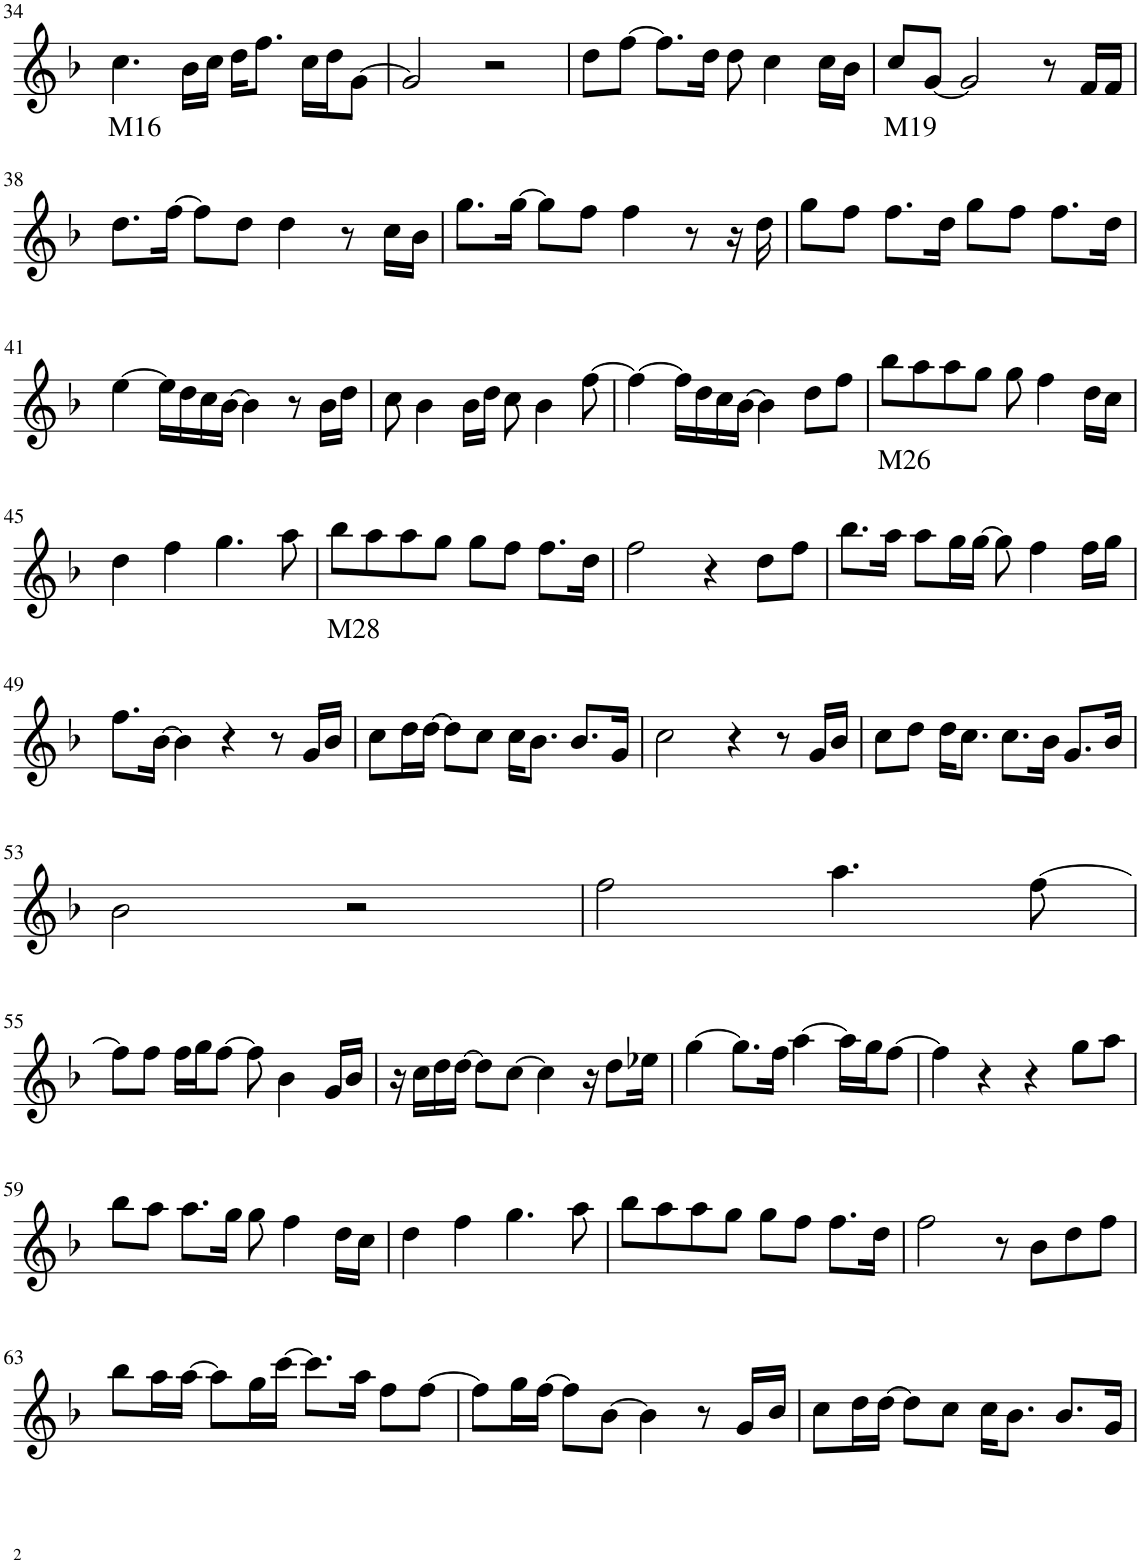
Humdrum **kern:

**kern	**text
*part1	*part1
*staff1	*staff1
*I"Piano	*
*I'Pno.	*
!!LO:PB:g=z
*clefG2	*
*k[b-]	*
*M4/4	*
=34	=34
!	!LO:LY:b
4.cc\	M16
16b-\LL	.
16cc\JJ	.
16dd\KL	.
8.ff\J	.
16cc\LL	.
16dd\J	.
[8g\J	.
=35	=35
2g/]	.
2r	.
=36	=36
8dd\L	.
[8ff\J	.
8.ff\L]	.
16dd\JL	.
8dd\	.
4cc\	.
16cc\LL	.
16b-\JJ	.
=37	=37
!	!LO:LY:b
8cc/L	M19
[8g/J	.
2g/]	.
8r	.
16f/LL	.
16f/JJ	.
!!LO:LB:g=z
=38	=38
8.dd\L	.
[16ff\JL	.
8ff\L]	.
8dd\J	.
4dd\	.
8r	.
16cc\LL	.
16b-\JJ	.
=39	=39
8.gg\L	.
[16gg\JL	.
8gg\L]	.
8ff\J	.
4ff\	.
8r	.
16r	.
16dd\	.
=40	=40
8gg\L	.
8ff\J	.
8.ff\L	.
16dd\JL	.
8gg\L	.
8ff\J	.
8.ff\L	.
16dd\JL	.
!!LO:LB:g=z
=41	=41
[4ee\	.
16ee\LL]	.
16dd\	.
16cc\	.
[16b-\JJ	.
4b-\]	.
8r	.
16b-\LL	.
16dd\JJ	.
=42	=42
8cc\	.
4b-\	.
16b-\LL	.
16dd\JJ	.
8cc\	.
4b-\	.
[8ff\	.
=43	=43
4ff\_	.
16ff\LL]	.
16dd\	.
16cc\	.
[16b-\JJ	.
4b-\]	.
8dd\L	.
8ff\J	.
=44	=44
!	!LO:LY:b
8bb-\L	M26
8aa\	.
8aa\	.
8gg\J	.
8gg\	.
4ff\	.
16dd\LL	.
16cc\JJ	.
!!LO:LB:g=z
=45	=45
4dd\	.
4ff\	.
4.gg\	.
8aa\	.
=46	=46
!	!LO:LY:b
8bb-\L	M28
8aa\	.
8aa\	.
8gg\J	.
8gg\L	.
8ff\J	.
8.ff\L	.
16dd\Jk	.
=47	=47
2ff\	.
4r	.
8dd\L	.
8ff\J	.
=48	=48
8.bb-\L	.
16aa\JL	.
8aa\L	.
16gg\L	.
[16gg\JJ	.
8gg\]	.
4ff\	.
16ff\LL	.
16gg\JJ	.
!!LO:LB:g=z
=49	=49
8.ff\L	.
[16b-\JL	.
4b-\]	.
4r	.
8r	.
16g/LL	.
16b-/JJ	.
=50	=50
8cc\L	.
16dd\L	.
[16dd\JJ	.
8dd\L]	.
8cc\J	.
16cc\KL	.
8.b-\J	.
8.b-/L	.
16g/JL	.
=51	=51
2cc\	.
4r	.
8r	.
16g/LL	.
16b-/JJ	.
=52	=52
8cc\L	.
8dd\J	.
16dd\KL	.
8.cc\J	.
8.cc\L	.
16b-\JL	.
8.g/L	.
16b-/JL	.
!!LO:LB:g=z
=53	=53
2b-\	.
2r	.
=54	=54
2ff\	.
4.aa\	.
[8ff\	.
!!LO:LB:g=z
=55	=55
8ff\L]	.
8ff\J	.
16ff\LL	.
16gg\J	.
[8ff\J	.
8ff\]	.
4b-\	.
16g/LL	.
16b-/JJ	.
=56	=56
16r	.
16cc\LL	.
16dd\	.
[16dd\JJ	.
8dd\L]	.
[8cc\J	.
4cc\]	.
16r	.
8dd\L	.
16ee-X\Jk	.
=57	=57
[4gg\	.
8.gg\L]	.
16ff\JL	.
[4aa\	.
16aa\LL]	.
16gg\J	.
[8ff\J	.
=58	=58
4ff\]	.
4r	.
4r	.
8gg\L	.
8aa\J	.
!!LO:LB:g=z
=59	=59
8bb-\L	.
8aa\J	.
8.aa\L	.
16gg\JL	.
8gg\	.
4ff\	.
16dd\LL	.
16cc\JJ	.
=60	=60
4dd\	.
4ff\	.
4.gg\	.
8aa\	.
=61	=61
8bb-\L	.
8aa\	.
8aa\	.
8gg\J	.
8gg\L	.
8ff\J	.
8.ff\L	.
16dd\Jk	.
=62	=62
2ff\	.
8r	.
8b-\L	.
8dd\	.
8ff\J	.
!!LO:LB:g=z
=63	=63
8bb-\L	.
16aa\L	.
[16aa\JJ	.
8aa\L]	.
16gg\L	.
[16ccc\JJ	.
8.ccc\L]	.
16aa\JL	.
8ff\L	.
[8ff\J	.
=64	=64
8ff\L]	.
16gg\L	.
[16ff\JJ	.
8ff\L]	.
[8b-\J	.
4b-\]	.
8r	.
16g/LL	.
16b-/JJ	.
=65	=65
8cc\L	.
16dd\L	.
[16dd\JJ	.
8dd\L]	.
8cc\J	.
16cc\KL	.
8.b-\J	.
8.b-/L	.
16g/JL	.
=	=
*-	*-
